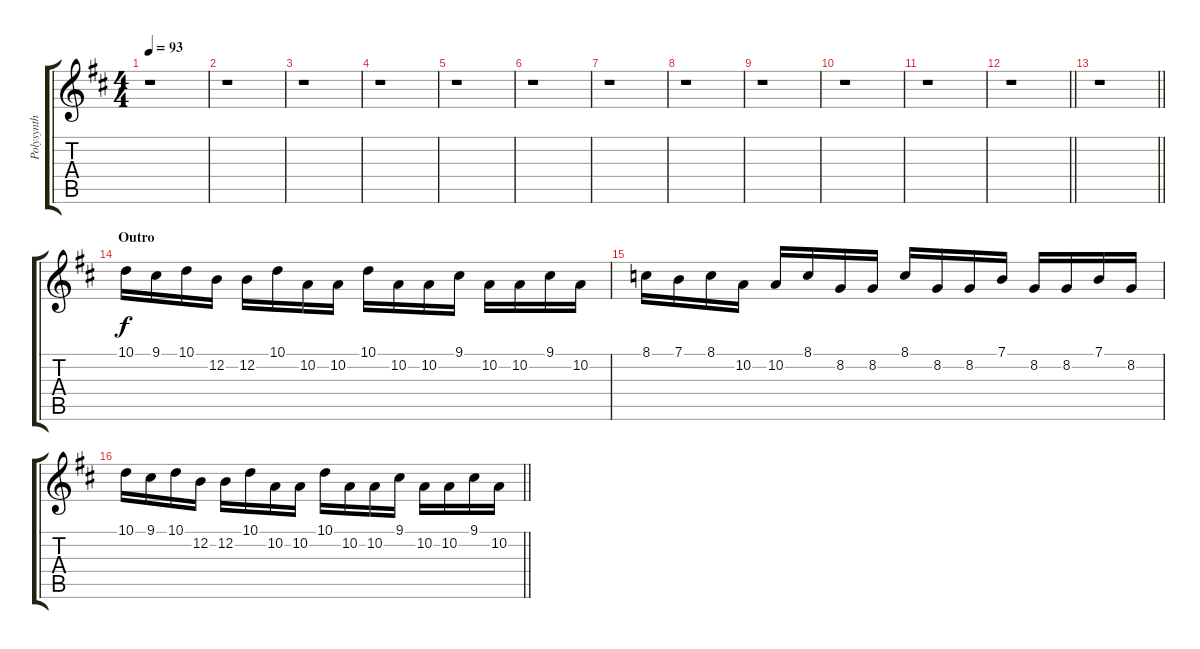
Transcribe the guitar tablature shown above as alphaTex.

\track ("Polysynth Pad" "Polysynth ") {instrument pad3polysynth}
\staff {score tabs}
\tuning (E4 B3 G3 D3 A2 E2) {hide}
\ts (4 4)
\tempo 93
\clef g2
\ks d
r.1{dy f} |
r.1 |
r.1 |
r.1 |
r.1 |
r.1 |
r.1 |
r.1 |
r.1 |
r.1 |
r.1 |
\barLineRight lightlight
r.1 |
\barLineRight lightlight
r.1 |
\section ("" "Outro")
10.1.16 9.1.16 10.1.16 12.2.16 12.2.16 10.1.16 10.2.16 10.2.16 10.1.16 10.2.16 10.2.16 9.1.16 10.2.16 10.2.16 9.1.16 10.2.16 |
8.1.16 7.1.16 8.1.16 10.2.16 10.2.16 8.1.16 8.2.16 8.2.16 8.1.16 8.2.16 8.2.16 7.1.16 8.2.16 8.2.16 7.1.16 8.2.16 |
\barLineRight lightlight
10.1.16 9.1.16 10.1.16 12.2.16 12.2.16 10.1.16 10.2.16 10.2.16 10.1.16 10.2.16 10.2.16 9.1.16 10.2.16 10.2.16 9.1.16 10.2.16
